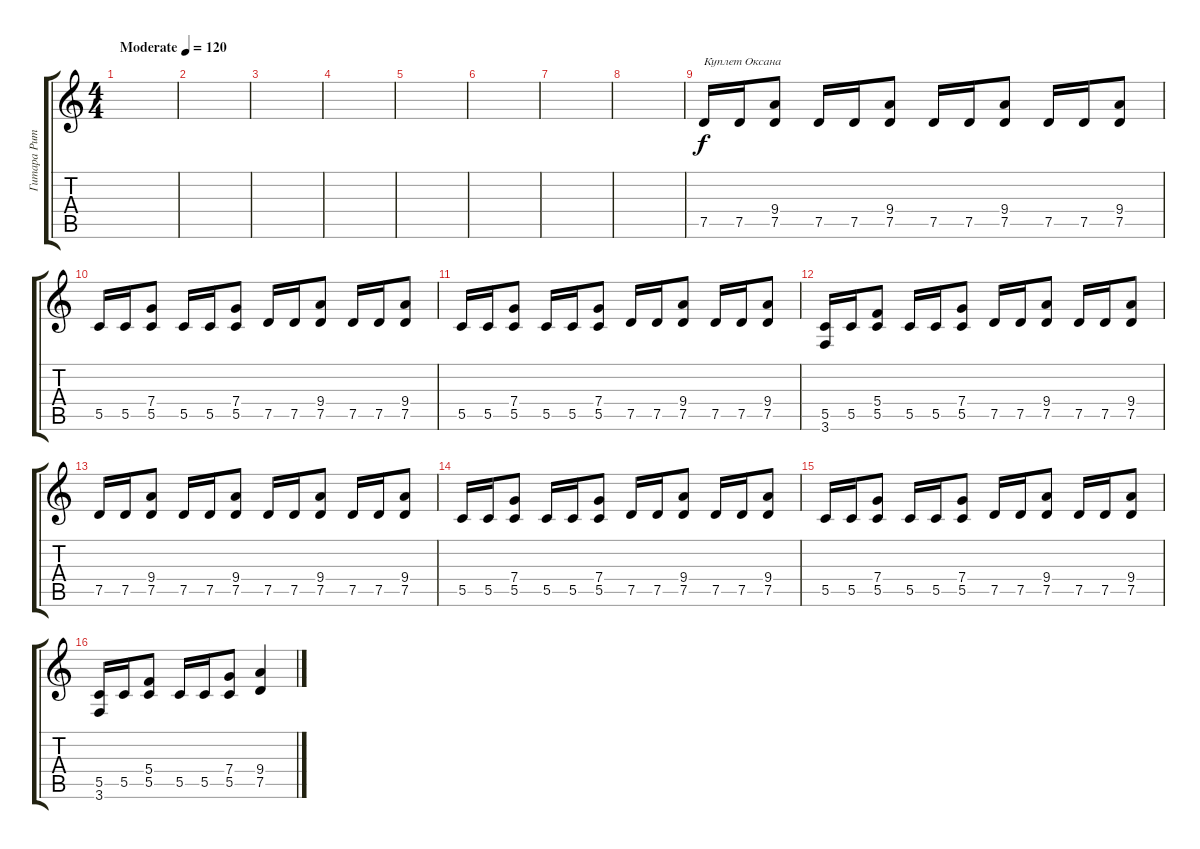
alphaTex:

\track ("Гитара Ритм" "Гитара Рит") {instrument overdrivenguitar}
\staff {score tabs}
\tuning (D4 A3 F3 C3 G2 D2) {hide}
\ts (4 4)
\tempo (120 "Moderate")
\clef g2
\ks c
|
|
|
|
|
|
|
|
7.5.16{txt "Куплет Оксана"} 7.5.16 (9.4 7.5).8 7.5.16 7.5.16 (9.4 7.5).8 7.5.16 7.5.16 (9.4 7.5).8 7.5.16 7.5.16 (9.4 7.5).8 |
5.5.16 5.5.16 (7.4 5.5).8 5.5.16 5.5.16 (7.4 5.5).8 7.5.16 7.5.16 (9.4 7.5).8 7.5.16 7.5.16 (9.4 7.5).8 |
5.5.16 5.5.16 (7.4 5.5).8 5.5.16 5.5.16 (7.4 5.5).8 7.5.16 7.5.16 (9.4 7.5).8 7.5.16 7.5.16 (9.4 7.5).8 |
(5.5 3.6).16 5.5.16 (5.4 5.5).8 5.5.16 5.5.16 (7.4 5.5).8 7.5.16 7.5.16 (9.4 7.5).8 7.5.16 7.5.16 (9.4 7.5).8 |
7.5.16 7.5.16 (9.4 7.5).8 7.5.16 7.5.16 (9.4 7.5).8 7.5.16 7.5.16 (9.4 7.5).8 7.5.16 7.5.16 (9.4 7.5).8 |
5.5.16 5.5.16 (7.4 5.5).8 5.5.16 5.5.16 (7.4 5.5).8 7.5.16 7.5.16 (9.4 7.5).8 7.5.16 7.5.16 (9.4 7.5).8 |
5.5.16 5.5.16 (7.4 5.5).8 5.5.16 5.5.16 (7.4 5.5).8 7.5.16 7.5.16 (9.4 7.5).8 7.5.16 7.5.16 (9.4 7.5).8 |
(5.5 3.6).16 5.5.16 (5.4 5.5).8 5.5.16 5.5.16 (7.4 5.5).8 (9.4 7.5).4
